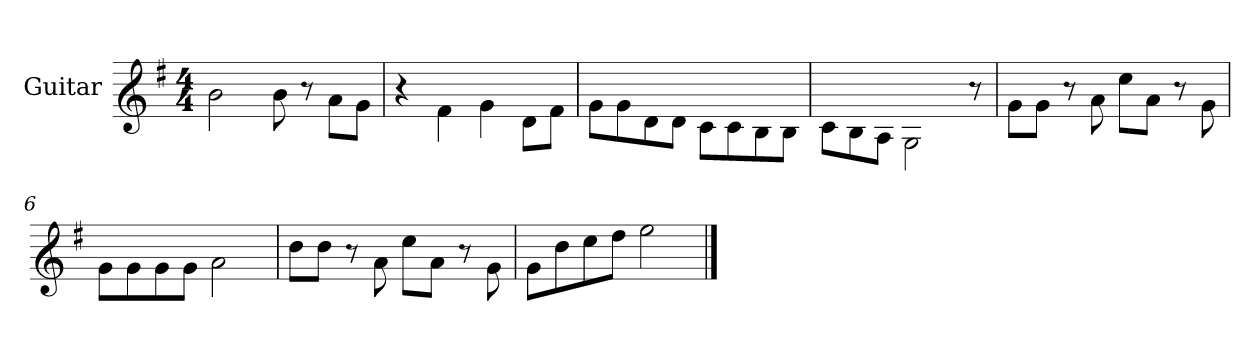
**kern
*part1
*staff1
*I"Guitar
*I'Guit.
*stria6
*
*k[f#]
*M4/4
=1
2b\
8b\
8r
8a\L
8g\J
=2
4r
4f#\
4g\
8d\L
8f#\J
=3
8g\L
8g\
8d\
8d\J
8c\L
8c\
8B\
8B\J
=4
8c\L
8B\
8A\J
2G\
8r
=5
8g\L
8g\J
8r
8a\
8ee\L
8a\J
8r
8g\
=6
8g\L
8g\
8g\
8g\J
2a\
=7
8dd\L
8dd\J
8r
8a\
8ee\L
8a\J
8r
8g\
=8
8g\L
8dd\
8ee\
8ff#\J
2gg\
==
*-
